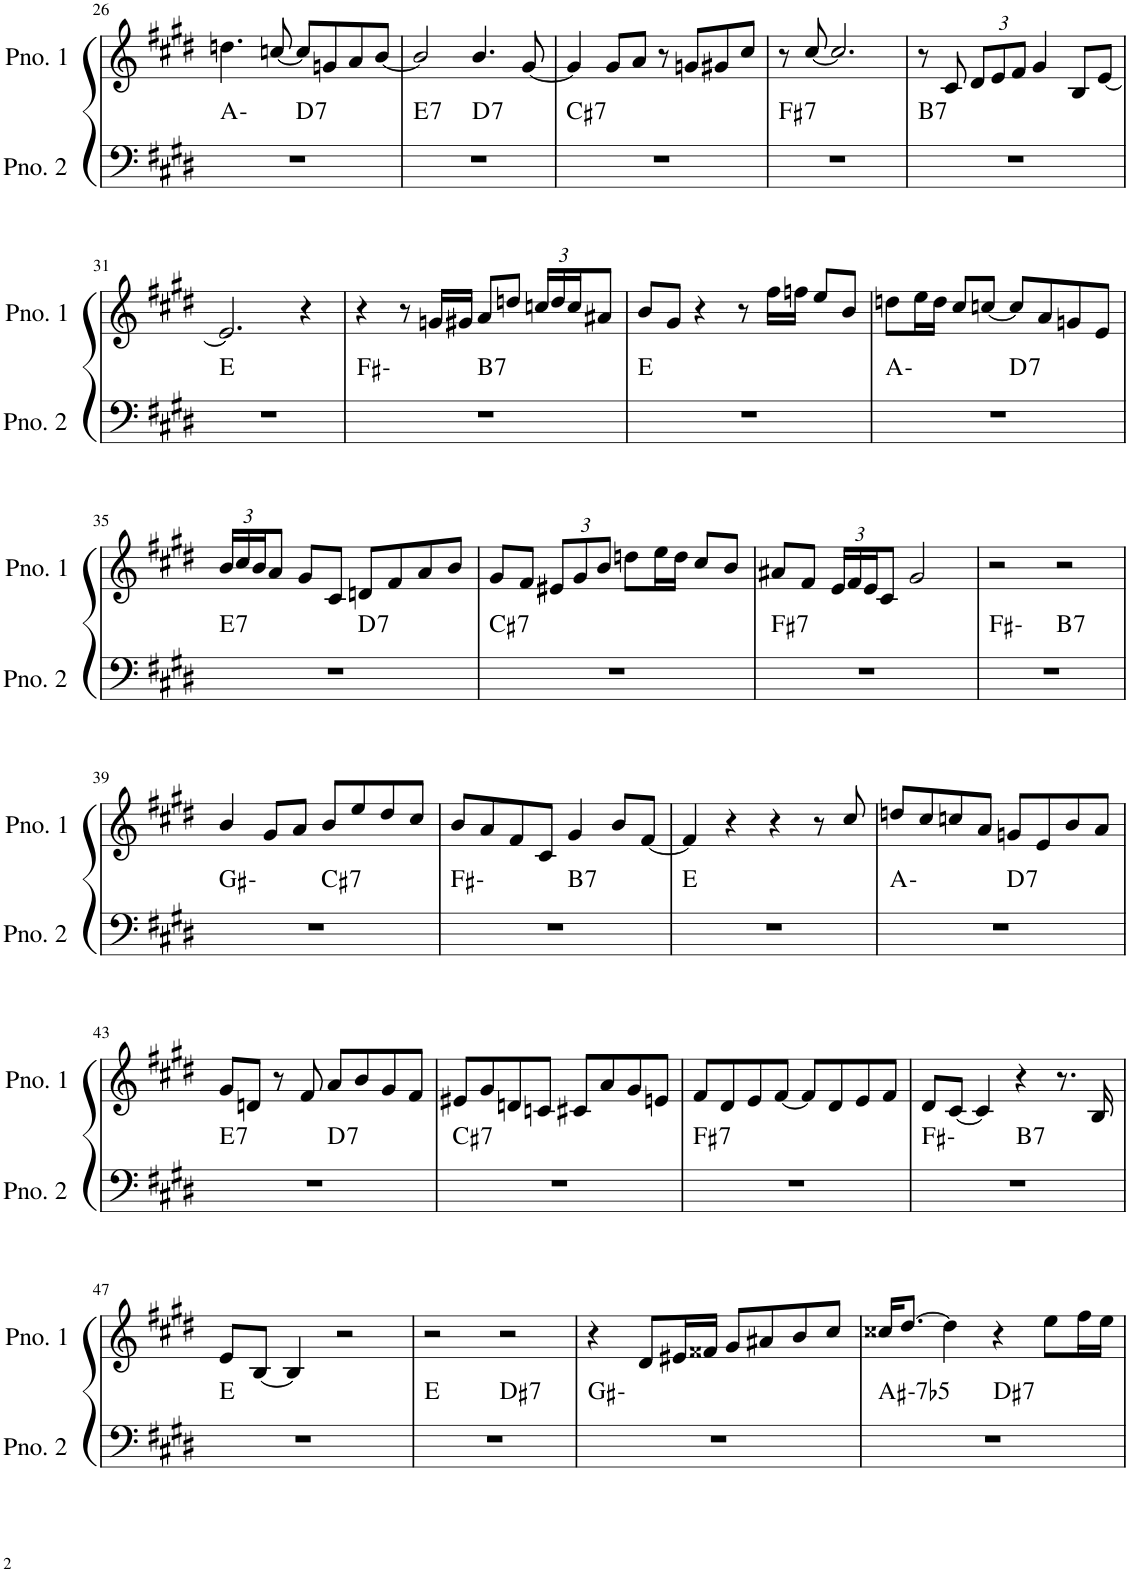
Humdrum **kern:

**kern	**harte	**kern
*part2	*part2	*part1
*staff2	*	*staff1
*I"ピアノ 2	*	*I"ピアノ 1
!!LO:PB:g=z
*clefF4	*	*clefG2
*k[f#c#g#d#]	*	*k[f#c#g#d#]
*M4/4	*	*M4/4
=26	=26	=26
*^	*	*
1r	2ryy	A:min	4.ddn\
.	.	.	[8ccn/
!	!	!LO:H:kt=7	!
.	2ryy	D:7	8cc/L]
.	.	.	8gn/
.	.	.	8a/
.	.	.	[8b/J
=27	=27	=27	=27
!	!	!LO:H:kt=7	!
1r	2ryy	E:7	2b/]
!	!	!LO:H:kt=7	!
.	2ryy	D:7	4.b/
.	.	.	[8g#/
=28	=28	=28	=28
!	!	!LO:H:kt=7	!
*v	*v	*	*
1r	C#:7	4g#/]
.	.	8g#/L
.	.	8a/J
.	.	8r
.	.	8gn/L
.	.	8g#X/
.	.	8cc#/J
=29	=29	=29
!	!LO:H:kt=7	!
1r	F#:7	8r
.	.	[8cc#/
.	.	2.cc#/]
=30	=30	=30
!	!LO:H:kt=7	!
1r	B:7	8r
.	.	8c#/
*	*	*Xbrackettup
.	.	12d#/L
.	.	12e/
.	.	12f#/J
.	.	4g#/
.	.	8B/L
.	.	[8e/J
!!LO:LB:g=z
=31	=31	=31
1r	E:maj	2.e/]
.	.	4r
=32	=32	=32
*^	*	*
1r	2ryy	F#:min	4r
.	.	.	8r
.	.	.	16gn/LL
.	.	.	16g#X/JJ
!	!	!LO:H:kt=7	!
.	2ryy	B:7	8a/L
.	.	.	8ddn/J
.	.	.	24ccn/LL
.	.	.	24dd/
.	.	.	24cc/J
.	.	.	8a#X/J
*v	*v	*	*
=33	=33	=33
1r	E:maj	8b/L
.	.	8g#/J
.	.	4r
.	.	8r
.	.	16ff#\LL
.	.	16ffn\JJ
.	.	8ee/L
.	.	8b/J
=34	=34	=34
*^	*	*
1r	2ryy	A:min	8ddn\L
.	.	.	16ee\L
.	.	.	16dd\JJ
.	.	.	8cc#/L
.	.	.	[8ccn/J
!	!	!LO:H:kt=7	!
.	2ryy	D:7	8cc/L]
.	.	.	8a/
.	.	.	8gn/
.	.	.	8e/J
!!LO:LB:g=z
=35	=35	=35	=35
!	!	!LO:H:kt=7	!
1r	2ryy	E:7	24b/LL
.	.	.	24cc#/
.	.	.	24b/J
.	.	.	8a/J
.	.	.	8g#/L
.	.	.	8c#/J
!	!	!LO:H:kt=7	!
.	2ryy	D:7	8dn/L
.	.	.	8f#/
.	.	.	8a/
.	.	.	8b/J
=36	=36	=36	=36
!	!	!LO:H:kt=7	!
*v	*v	*	*
1r	C#:7	8g#/L
.	.	8f#/J
.	.	12e#X/L
.	.	12g#/
.	.	12b/J
.	.	8ddn\L
.	.	16ee\L
.	.	16dd\JJ
.	.	8cc#/L
.	.	8b/J
=37	=37	=37
!	!LO:H:kt=7	!
1r	F#:7	8a#X/L
.	.	8f#/J
.	.	24e/LL
.	.	24f#/
.	.	24e/J
.	.	8c#/J
.	.	2g#/
=38	=38	=38
*^	*	*
1r	2ryy	F#:min	2r
!	!	!LO:H:kt=7	!
.	2ryy	B:7	2r
!!LO:LB:g=z
=39	=39	=39	=39
1r	2ryy	G#:min	4b/
.	.	.	8g#/L
.	.	.	8a/J
!	!	!LO:H:kt=7	!
.	2ryy	C#:7	8b/L
.	.	.	8ee/
.	.	.	8dd#/
.	.	.	8cc#/J
=40	=40	=40	=40
1r	2ryy	F#:min	8b/L
.	.	.	8a/
.	.	.	8f#/
.	.	.	8c#/J
!	!	!LO:H:kt=7	!
.	2ryy	B:7	4g#/
.	.	.	8b/L
.	.	.	[8f#/J
*v	*v	*	*
=41	=41	=41
1r	E:maj	4f#/]
.	.	4r
.	.	4r
.	.	8r
.	.	8cc#/
=42	=42	=42
*^	*	*
1r	2ryy	A:min	8ddn/L
.	.	.	8cc#/
.	.	.	8ccn/
.	.	.	8a/J
!	!	!LO:H:kt=7	!
.	2ryy	D:7	8gn/L
.	.	.	8e/
.	.	.	8b/
.	.	.	8a/J
!!LO:LB:g=z
=43	=43	=43	=43
!	!	!LO:H:kt=7	!
1r	2ryy	E:7	8g#/L
.	.	.	8dn/J
.	.	.	8r
.	.	.	8f#/
!	!	!LO:H:kt=7	!
.	2ryy	D:7	8a/L
.	.	.	8b/
.	.	.	8g#/
.	.	.	8f#/J
=44	=44	=44	=44
!	!	!LO:H:kt=7	!
*v	*v	*	*
1r	C#:7	8e#X/L
.	.	8g#/
.	.	8dn/
.	.	8cn/J
.	.	8c#X/L
.	.	8a/
.	.	8g#/
.	.	8en/J
=45	=45	=45
!	!LO:H:kt=7	!
1r	F#:7	8f#/L
.	.	8d#/
.	.	8e/
.	.	[8f#/J
.	.	8f#/L]
.	.	8d#/
.	.	8e/
.	.	8f#/J
=46	=46	=46
*^	*	*
1r	2ryy	F#:min	8d#/L
.	.	.	[8c#/J
.	.	.	4c#/]
!	!	!LO:H:kt=7	!
.	2ryy	B:7	4r
.	.	.	8.r
.	.	.	16B/
*v	*v	*	*
!!LO:LB:g=z
=47	=47	=47
1r	E:maj	8e/L
.	.	[8B/J
.	.	4B/]
.	.	2r
=48	=48	=48
*^	*	*
1r	2ryy	E:maj	2r
!	!	!LO:H:kt=7	!
.	2ryy	D#:7	2r
*v	*v	*	*
=49	=49	=49
1r	G#:min	4r
.	.	8d#/L
.	.	16e#X/L
.	.	16f##X/JJ
.	.	8g#/L
.	.	8a#X/
.	.	8b/
.	.	8cc#/J
=50	=50	=50
!	!LO:H:kt=-7b5	!
*^	*	*
1r	2ryy	A#:hdim7	16cc##X/KL
.	.	.	[8.dd#/J
.	.	.	4dd#\]
!	!	!LO:H:kt=7	!
.	2ryy	D#:7	4r
.	.	.	8ee\L
.	.	.	16ff#\L
.	.	.	16ee\JJ
*v	*v	*	*
=	=	=
*-	*-	*-
